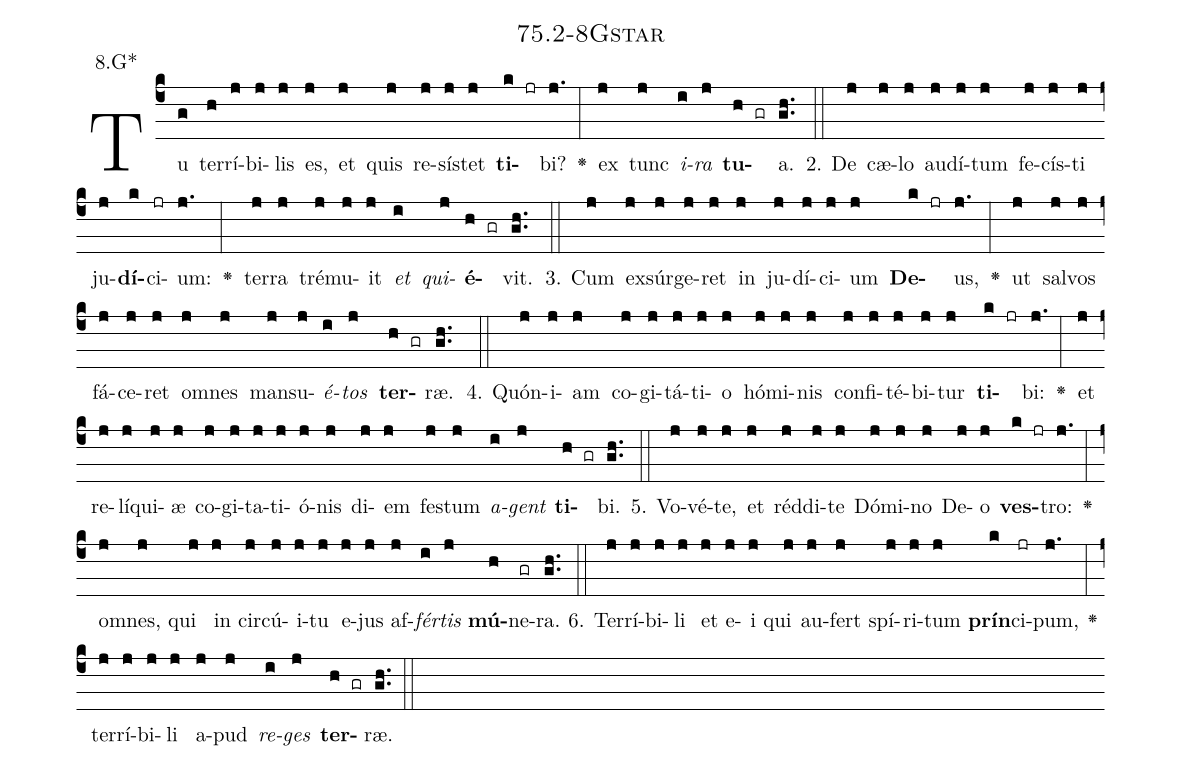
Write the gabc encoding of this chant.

name: 75.2-8Gstar;
annotation: 8.G*;
%%
(c4)Tu(g) ter(h)rí(j)bi(j)lis(j) es,(j) et(j) quis(j) re(j)sís(j)tet(j) <b>ti</b>(k jr)bi?(j.) <v>\greheightstar</v>(:) ex(j) tunc(j) <i>i</i>(i)<i>ra</i>(j) <b>tu</b>(h gr)a.(gh..) (::)
2. De(j) cæ(j)lo(j) au(j)dí(j)tum(j) fe(j)cís(j)ti(j) ju(j)<b>dí</b>(k)ci(jr)um:(j.) <v>\greheightstar</v>(:) ter(j)ra(j) tré(j)mu(j)it(j) <i>et</i>(i) <i>qui</i>(j)<b>é</b>(h gr)vit.(gh..) (::)
3. Cum(j) ex(j)súr(j)ge(j)ret(j) in(j) ju(j)dí(j)ci(j)um(j) <b>De</b>(k jr)us,(j.) <v>\greheightstar</v>(:) ut(j) sal(j)vos(j) fá(j)ce(j)ret(j) om(j)nes(j) man(j)su(j)<i>é</i>(i)<i>tos</i>(j) <b>ter</b>(h gr)ræ.(gh..) (::)
4. Quón(j)i(j)am(j) co(j)gi(j)tá(j)ti(j)o(j) hó(j)mi(j)nis(j) con(j)fi(j)té(j)bi(j)tur(j) <b>ti</b>(k jr)bi:(j.) <v>\greheightstar</v>(:) et(j) re(j)lí(j)qui(j)æ(j) co(j)gi(j)ta(j)ti(j)ó(j)nis(j) di(j)em(j) fes(j)tum(j) <i>a</i>(i)<i>gent</i>(j) <b>ti</b>(h gr)bi.(gh..) (::)
5. Vo(j)vé(j)te,(j) et(j) réd(j)di(j)te(j) Dó(j)mi(j)no(j) De(j)o(j) <b>ves</b>(k jr)tro:(j.) <v>\greheightstar</v>(:) om(j)nes,(j) qui(j) in(j) cir(j)cú(j)i(j)tu(j) e(j)jus(j) af(j)<i>fér</i>(i)<i>tis</i>(j) <b>mú</b>(h)ne(gr)ra.(gh..) (::)
6. Ter(j)rí(j)bi(j)li(j) et(j) e(j)i(j) qui(j) au(j)fert(j) spí(j)ri(j)tum(j) <b>prín</b>(k)ci(jr)pum,(j.) <v>\greheightstar</v>(:) ter(j)rí(j)bi(j)li(j) a(j)pud(j) <i>re</i>(i)<i>ges</i>(j) <b>ter</b>(h gr)ræ.(gh..) (::)
